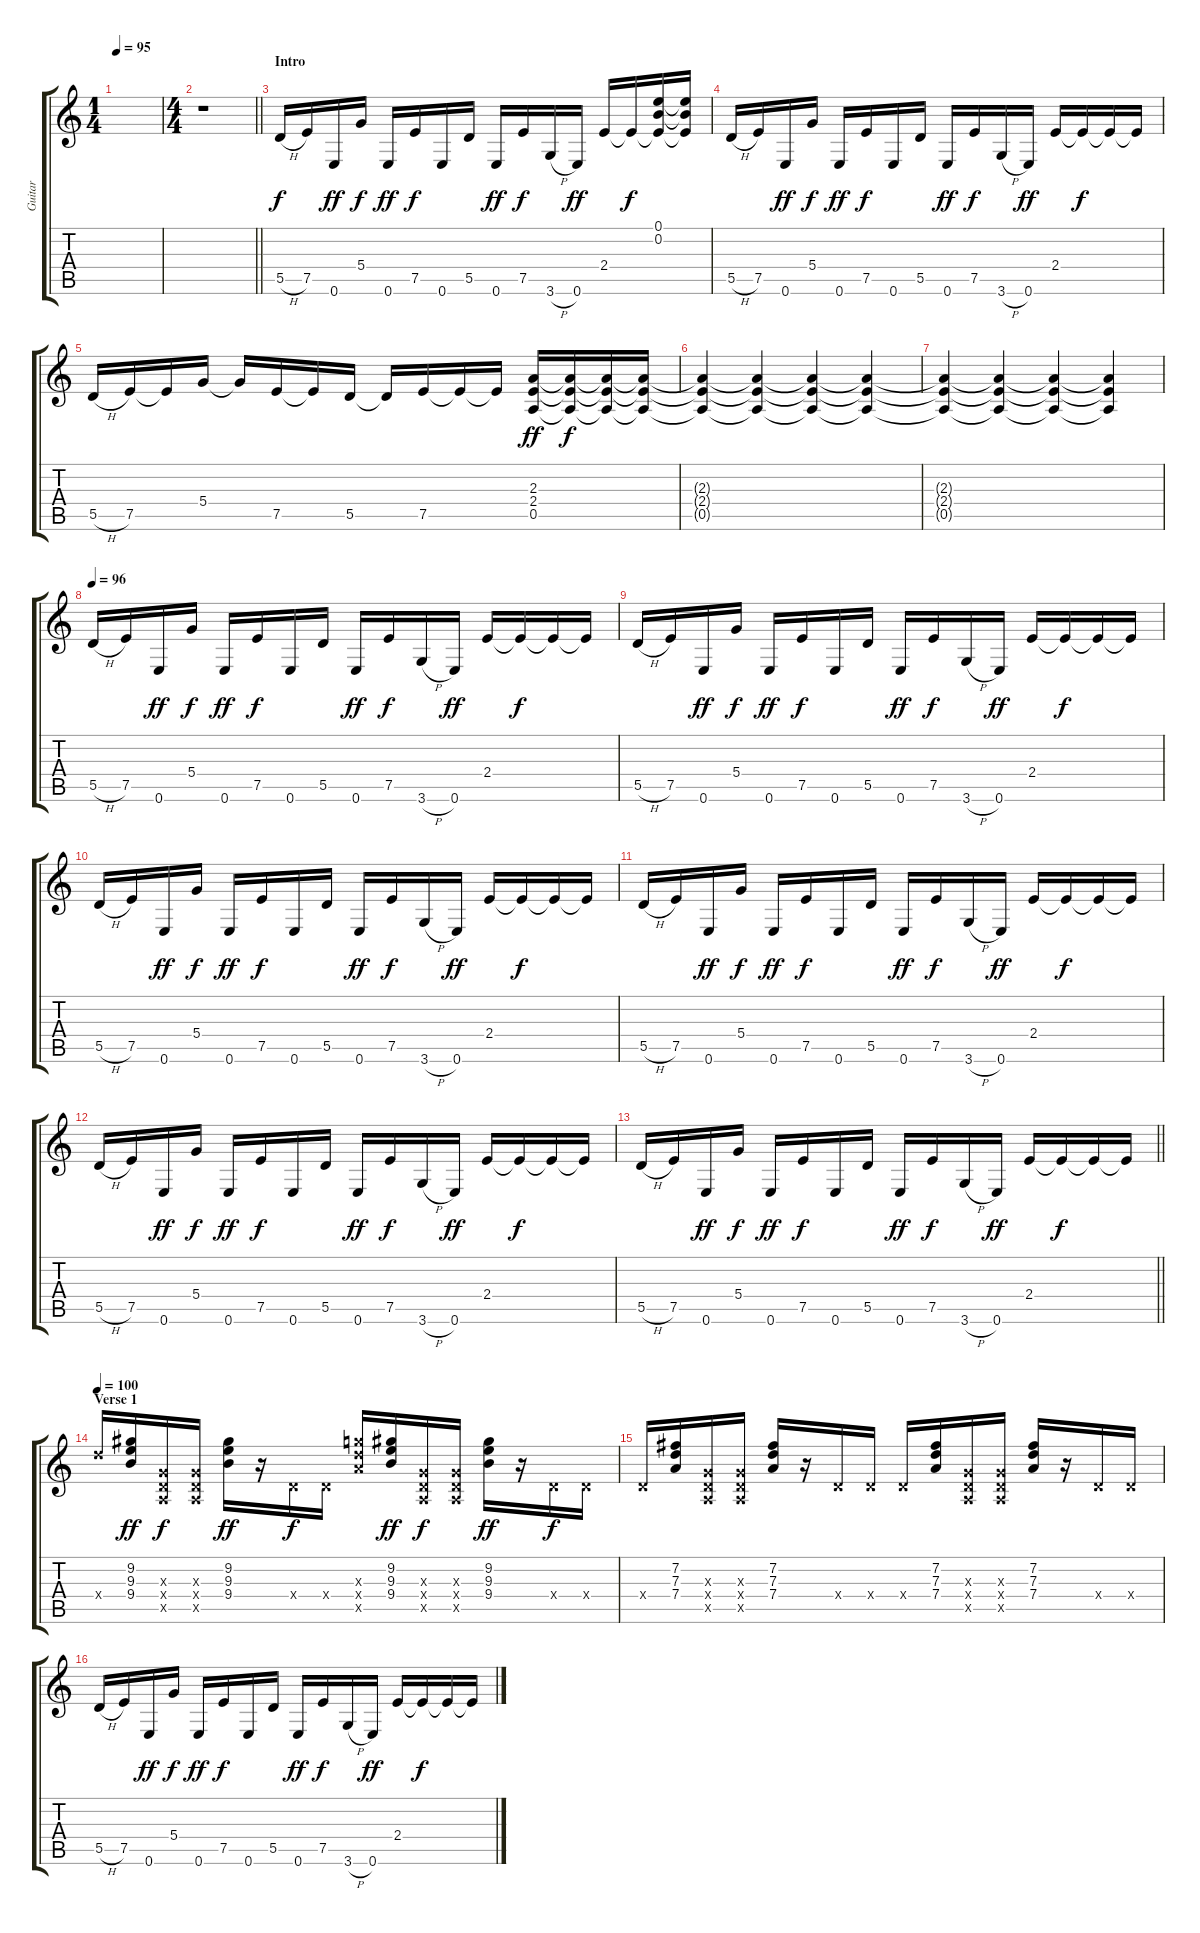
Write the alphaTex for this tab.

\track ("Guitar" "Guitar") {instrument distortionguitar}
\staff {score tabs}
\tuning (E4 B3 G3 D3 A2 E2) {hide}
\ts (1 4)
\tempo 95
\clef g2
\ks c
|
\ts (4 4)
\barLineRight lightlight
r.1 |
\section ("" "Intro")
5.5{h}.16 7.5.16 0.6.16{dy ff} 5.4.16{dy f} 0.6.16{dy ff} 7.5.16{dy f} 0.6.16 5.5.16 0.6.16{dy ff} 7.5.16{dy f} 3.6{h}.16 0.6.16{dy ff} 2.4.16 2.4{t}.16{dy f} (0.1 0.2 2.4{t}).16 (0.1{t} 0.2{t} 2.4{t}).16 |
5.5{h}.16 7.5.16 0.6.16{dy ff} 5.4.16{dy f} 0.6.16{dy ff} 7.5.16{dy f} 0.6.16 5.5.16 0.6.16{dy ff} 7.5.16{dy f} 3.6{h}.16 0.6.16{dy ff} 2.4.16 2.4{t}.16{dy f} 2.4{t}.16 2.4{t}.16 |
5.5{h}.16 7.5.16 7.5{t}.16 5.4.16 5.4{t}.16 7.5.16 7.5{t}.16 5.5.16 5.5{t}.16 7.5.16 7.5{t}.16 7.5{t}.16 (2.3 2.4 0.5).16{dy ff} (2.3{t} 2.4{t} 0.5{t}).16{dy f} (2.3{t} 2.4{t} 0.5{t}).16 (2.3{t} 2.4{t} 0.5{t}).16 |
(2.3{t} 2.4{t} 0.5{t}).4 (2.3{t} 2.4{t} 0.5{t}).4 (2.3{t} 2.4{t} 0.5{t}).4 (2.3{t} 2.4{t} 0.5{t}).4 |
(2.3{t} 2.4{t} 0.5{t}).4 (2.3{t} 2.4{t} 0.5{t}).4 (2.3{t} 2.4{t} 0.5{t}).4 (2.3{t} 2.4{t} 0.5{t}).4 |
\tempo 96
5.5{h}.16 7.5.16 0.6.16{dy ff} 5.4.16{dy f} 0.6.16{dy ff} 7.5.16{dy f} 0.6.16 5.5.16 0.6.16{dy ff} 7.5.16{dy f} 3.6{h}.16 0.6.16{dy ff} 2.4.16 2.4{t}.16{dy f} 2.4{t}.16 2.4{t}.16 |
5.5{h}.16 7.5.16 0.6.16{dy ff} 5.4.16{dy f} 0.6.16{dy ff} 7.5.16{dy f} 0.6.16 5.5.16 0.6.16{dy ff} 7.5.16{dy f} 3.6{h}.16 0.6.16{dy ff} 2.4.16 2.4{t}.16{dy f} 2.4{t}.16 2.4{t}.16 |
5.5{h}.16 7.5.16 0.6.16{dy ff} 5.4.16{dy f} 0.6.16{dy ff} 7.5.16{dy f} 0.6.16 5.5.16 0.6.16{dy ff} 7.5.16{dy f} 3.6{h}.16 0.6.16{dy ff} 2.4.16 2.4{t}.16{dy f} 2.4{t}.16 2.4{t}.16 |
5.5{h}.16 7.5.16 0.6.16{dy ff} 5.4.16{dy f} 0.6.16{dy ff} 7.5.16{dy f} 0.6.16 5.5.16 0.6.16{dy ff} 7.5.16{dy f} 3.6{h}.16 0.6.16{dy ff} 2.4.16 2.4{t}.16{dy f} 2.4{t}.16 2.4{t}.16 |
5.5{h}.16 7.5.16 0.6.16{dy ff} 5.4.16{dy f} 0.6.16{dy ff} 7.5.16{dy f} 0.6.16 5.5.16 0.6.16{dy ff} 7.5.16{dy f} 3.6{h}.16 0.6.16{dy ff} 2.4.16 2.4{t}.16{dy f} 2.4{t}.16 2.4{t}.16 |
\barLineRight lightlight
5.5{h}.16 7.5.16 0.6.16{dy ff} 5.4.16{dy f} 0.6.16{dy ff} 7.5.16{dy f} 0.6.16 5.5.16 0.6.16{dy ff} 7.5.16{dy f} 3.6{h}.16 0.6.16{dy ff} 2.4.16 2.4{t}.16{dy f} 2.4{t}.16 2.4{t}.16 |
\section ("" "Verse 1")
\tempo 100
12.4{x}.16 (9.2 9.3 9.4).16{dy ff} (0.3{x} 0.4{x} 0.5{x}).16{dy f} (0.3{x} 0.4{x} 0.5{x}).16 (9.2 9.3 9.4).16{dy ff} r.16 0.4{x}.16{dy f} 0.4{x}.16 (12.3{x} 12.4{x} 12.5{x}).16 (9.2 9.3 9.4).16{dy ff} (0.3{x} 0.4{x} 0.5{x}).16{dy f} (0.3{x} 0.4{x} 0.5{x}).16 (9.2 9.3 9.4).16{dy ff} r.16 0.4{x}.16{dy f} 0.4{x}.16 |
0.4{x}.16 (7.2 7.3 7.4).16 (0.3{x} 0.4{x} 0.5{x}).16 (0.3{x} 0.4{x} 0.5{x}).16 (7.2 7.3 7.4).16 r.16 0.4{x}.16 0.4{x}.16 0.4{x}.16 (7.2 7.3 7.4).16 (0.3{x} 0.4{x} 0.5{x}).16 (0.3{x} 0.4{x} 0.5{x}).16 (7.2 7.3 7.4).16 r.16 0.4{x}.16 0.4{x}.16 |
5.5{h}.16 7.5.16 0.6.16{dy ff} 5.4.16{dy f} 0.6.16{dy ff} 7.5.16{dy f} 0.6.16 5.5.16 0.6.16{dy ff} 7.5.16{dy f} 3.6{h}.16 0.6.16{dy ff} 2.4.16 2.4{t}.16{dy f} 2.4{t}.16 2.4{t}.16
